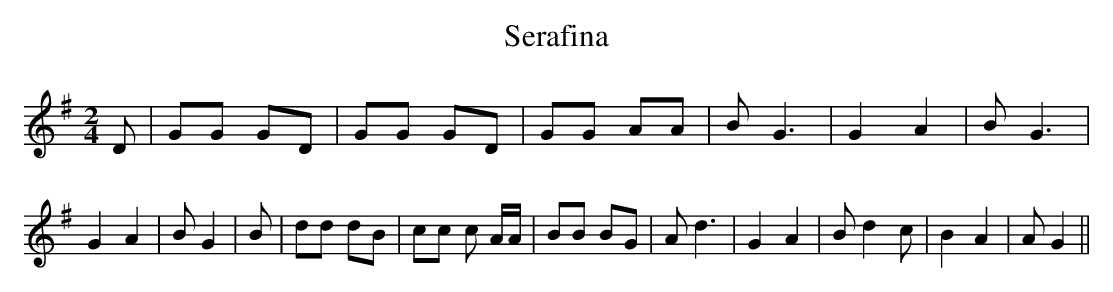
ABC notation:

X:1
T:Serafina
M:2/4
L:1/8
K:G
 D| GG GD| GG GD| GG AA| B G3| G2 A2| B G3| G2 A2| B G2| B| dd dB|\
 cc c A/2A/2| BB BG| A d3| G2 A2| B d2 c| B2 A2| A G2||
